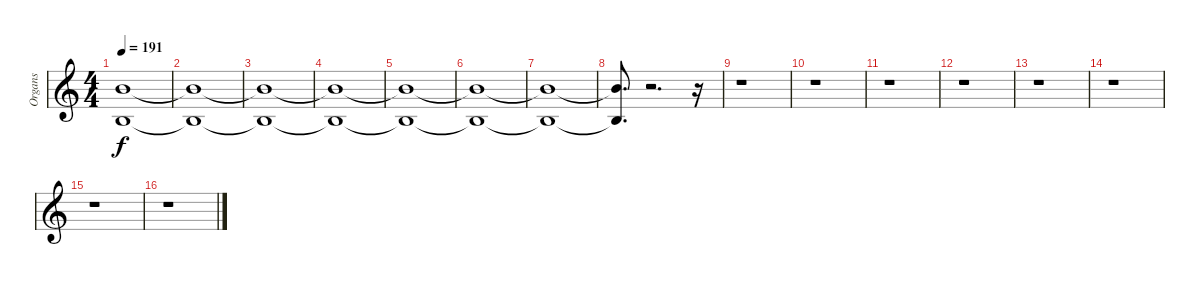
\track ("Organs" "Organs") {instrument rockorgan}
\staff {score}
\tuning (E4 B3 G3 D3 A2 E2 B1) {hide}
\ts (4 4)
\tempo 191
\clef g2
\ks c
(12.2{t} 14.5{t}).1{dy f} |
(12.2{t} 14.5{t}).1 |
(12.2{t} 14.5{t}).1 |
(12.2{t} 14.5{t}).1 |
(12.2{t} 14.5{t}).1 |
(12.2{t} 14.5{t}).1 |
(12.2{t} 14.5{t}).1 |
(12.2{t} 14.5{t}).8{d} r.2{d} r.16 |
r.1 |
r.1 |
r.1 |
r.1 |
r.1 |
r.1 |
r.1 |
r.1
